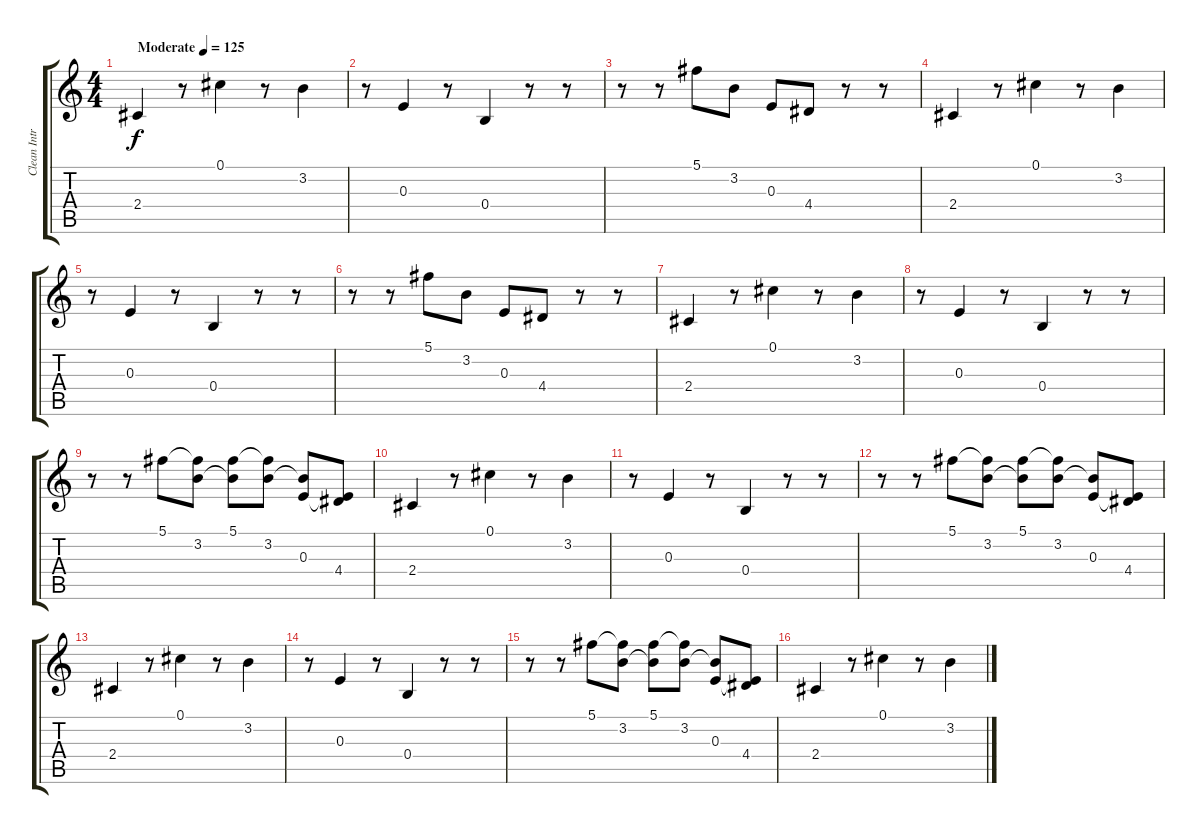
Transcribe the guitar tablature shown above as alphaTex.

\track ("Clean Intro 2" "Clean Intr") {instrument electricguitarjazz}
\staff {score tabs}
\tuning (Db4 Ab3 E3 B2 Gb2 B1) {hide}
\ts (4 4)
\tempo (125 "Moderate")
\clef g2
\ks c
2.4.4{dy f instrument electricguitarjazz} r.8 0.1.4 r.8 3.2.4 |
r.8 0.3.4 r.8 0.4.4 r.8 r.8 |
r.8 r.8 5.1.8 3.2.8 0.3.8 4.4.8 r.8 r.8 |
2.4.4 r.8 0.1.4 r.8 3.2.4 |
r.8 0.3.4 r.8 0.4.4 r.8 r.8 |
r.8 r.8 5.1.8 3.2.8 0.3.8 4.4.8 r.8 r.8 |
2.4.4 r.8 0.1.4 r.8 3.2.4 |
r.8 0.3.4 r.8 0.4.4 r.8 r.8 |
r.8 r.8 5.1.8 (5.1{t} 3.2).8 (5.1 3.2{t}).8 (5.1{t} 3.2).8 (3.2{t} 0.3).8 (0.3{t} 4.4).8 |
2.4.4 r.8 0.1.4 r.8 3.2.4 |
r.8 0.3.4 r.8 0.4.4 r.8 r.8 |
r.8 r.8 5.1.8 (5.1{t} 3.2).8 (5.1 3.2{t}).8 (5.1{t} 3.2).8 (3.2{t} 0.3).8 (0.3{t} 4.4).8 |
2.4.4 r.8 0.1.4 r.8 3.2.4 |
r.8 0.3.4 r.8 0.4.4 r.8 r.8 |
r.8 r.8 5.1.8 (5.1{t} 3.2).8 (5.1 3.2{t}).8 (5.1{t} 3.2).8 (3.2{t} 0.3).8 (0.3{t} 4.4).8 |
2.4.4 r.8 0.1.4 r.8 3.2.4
